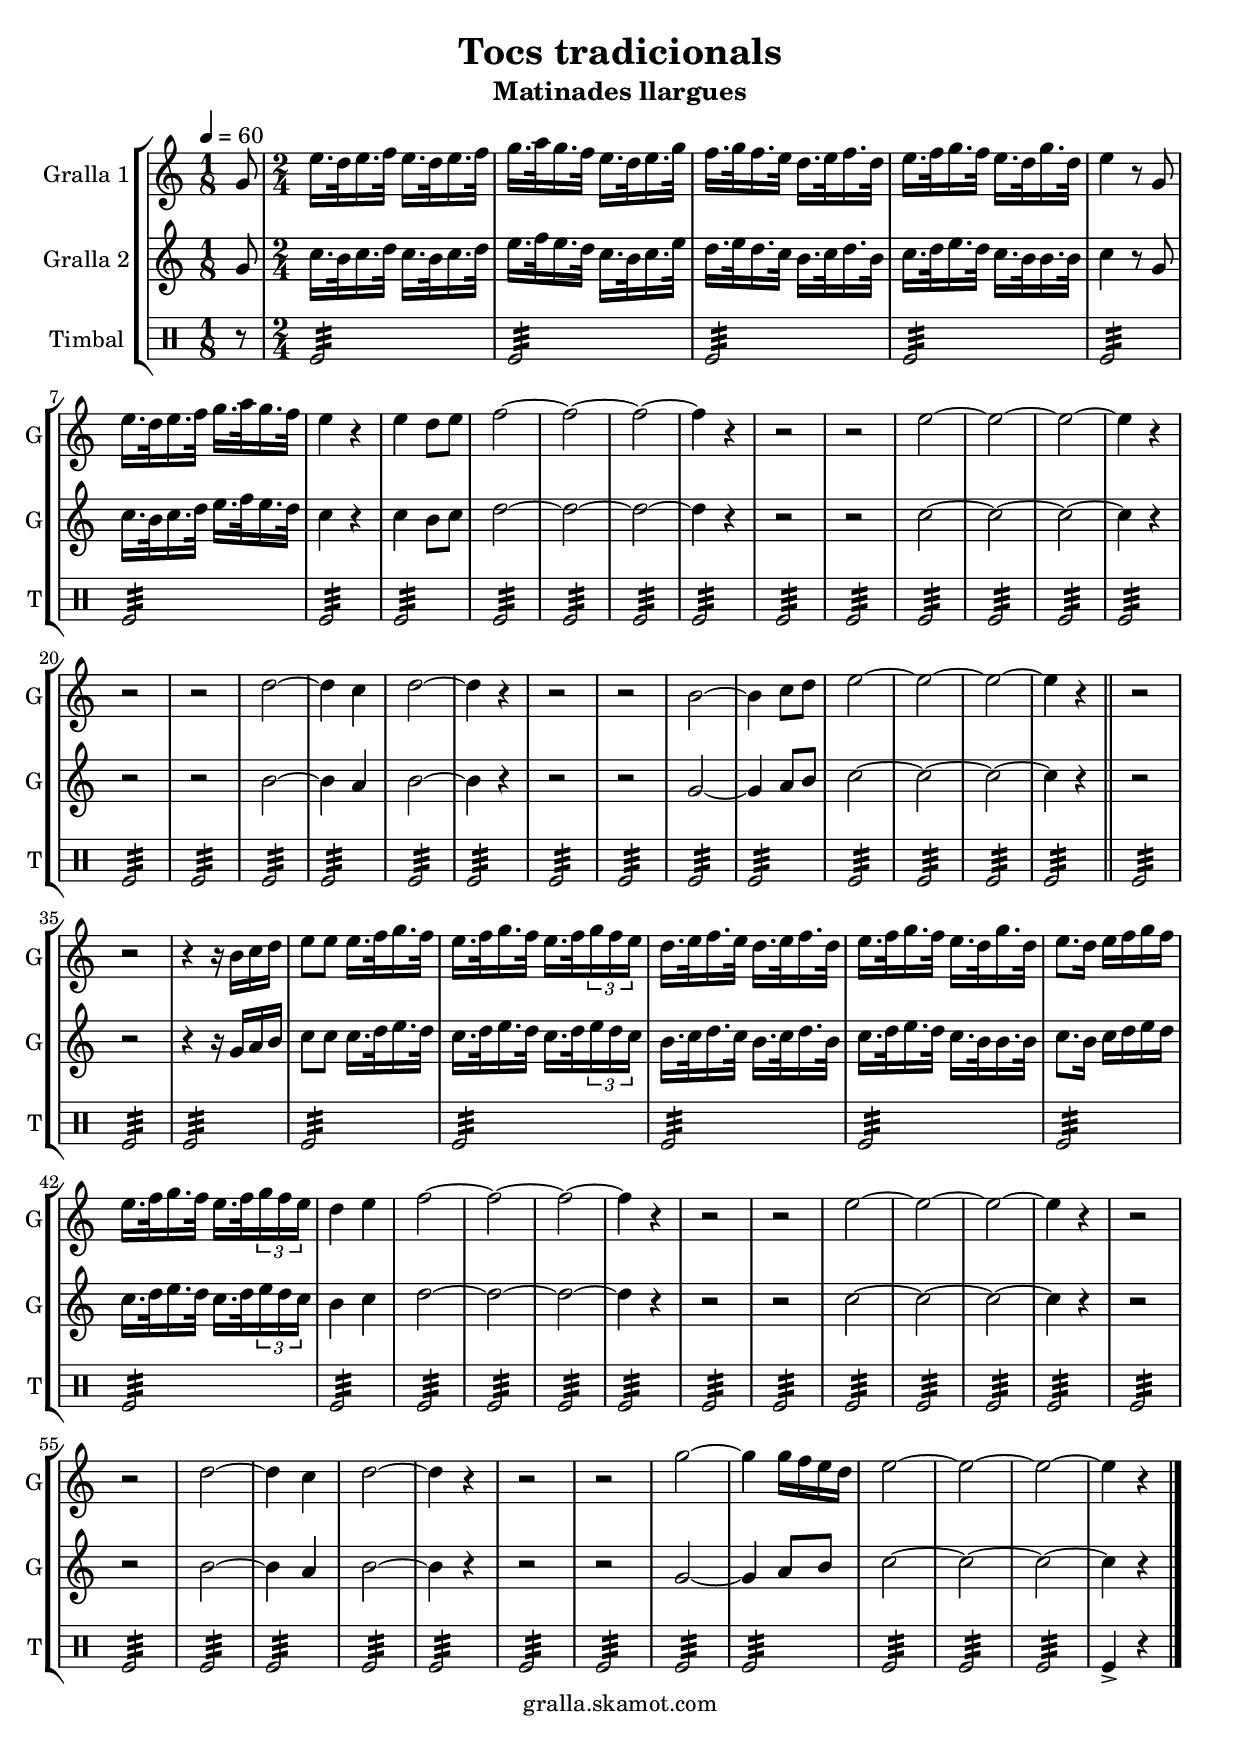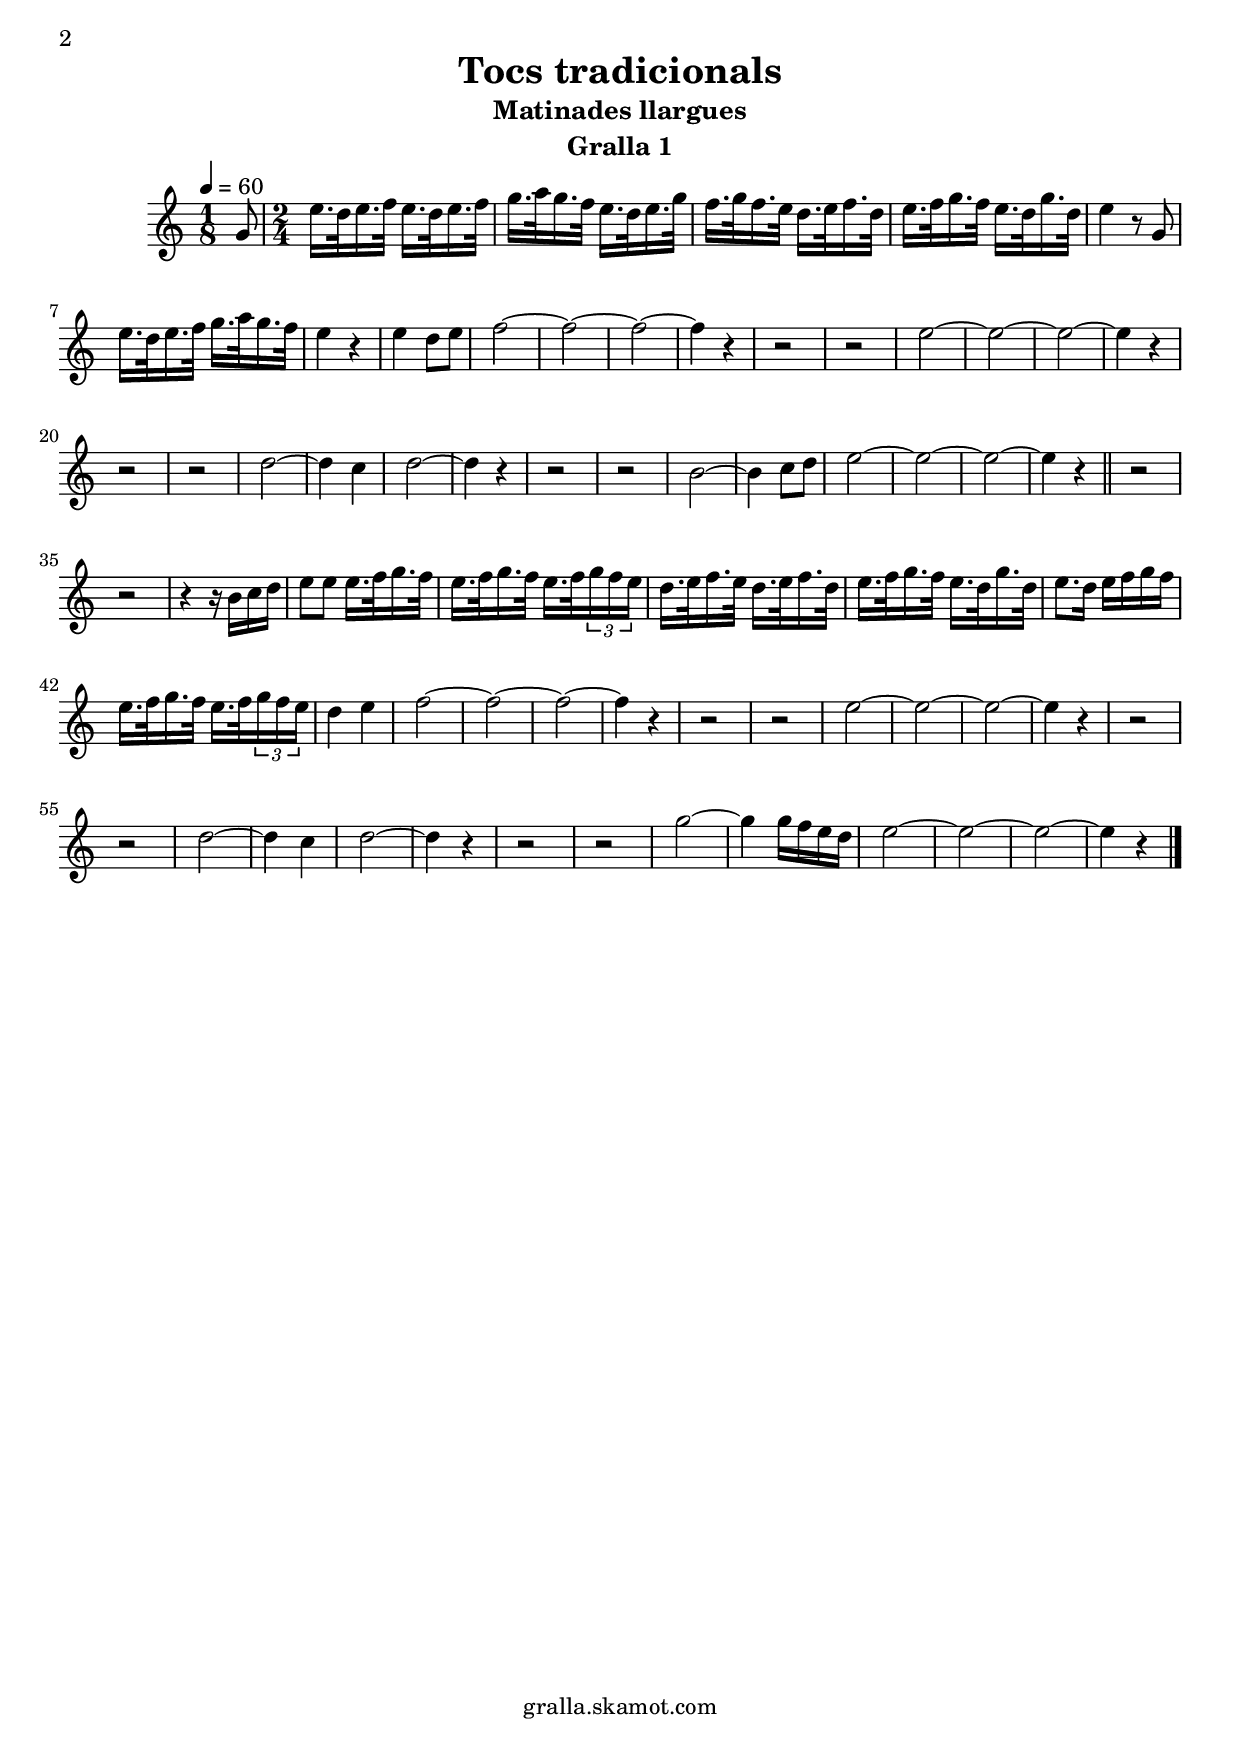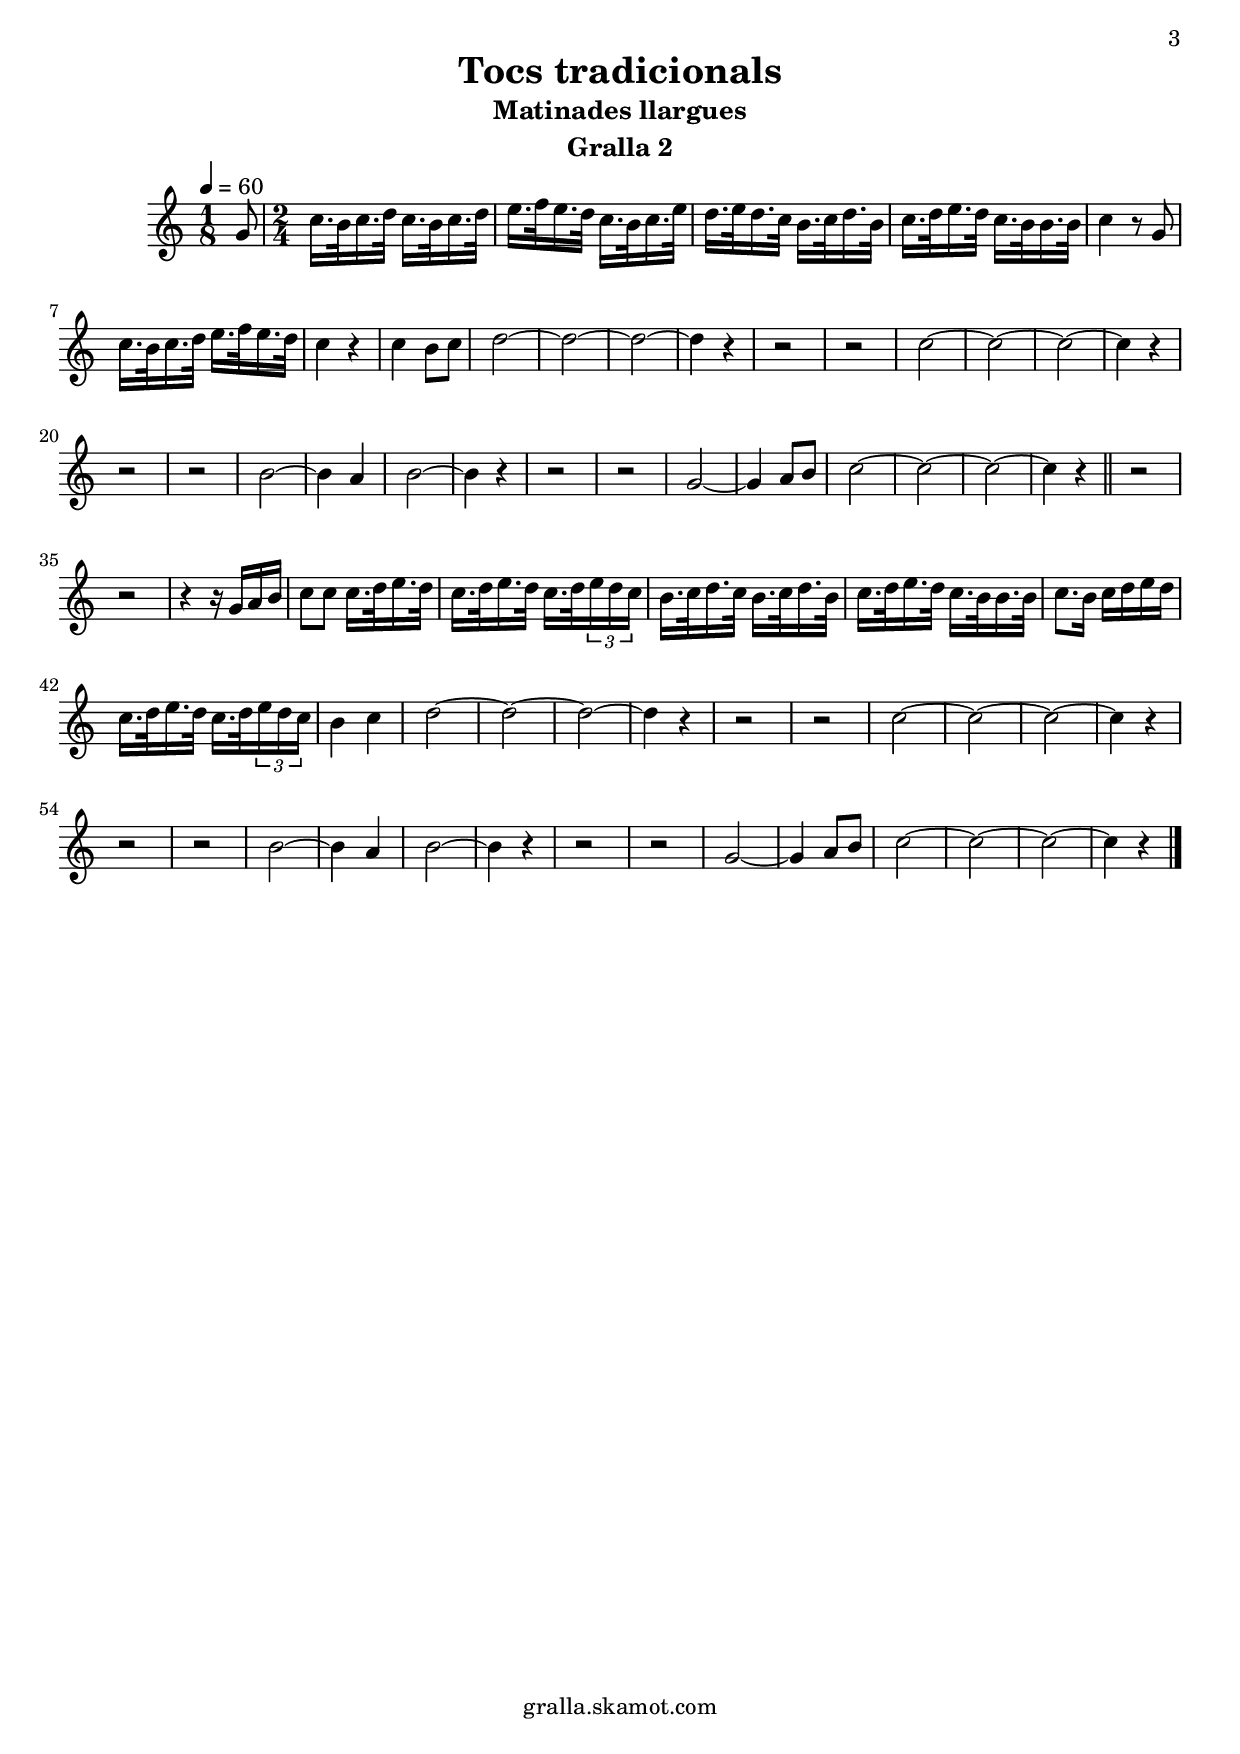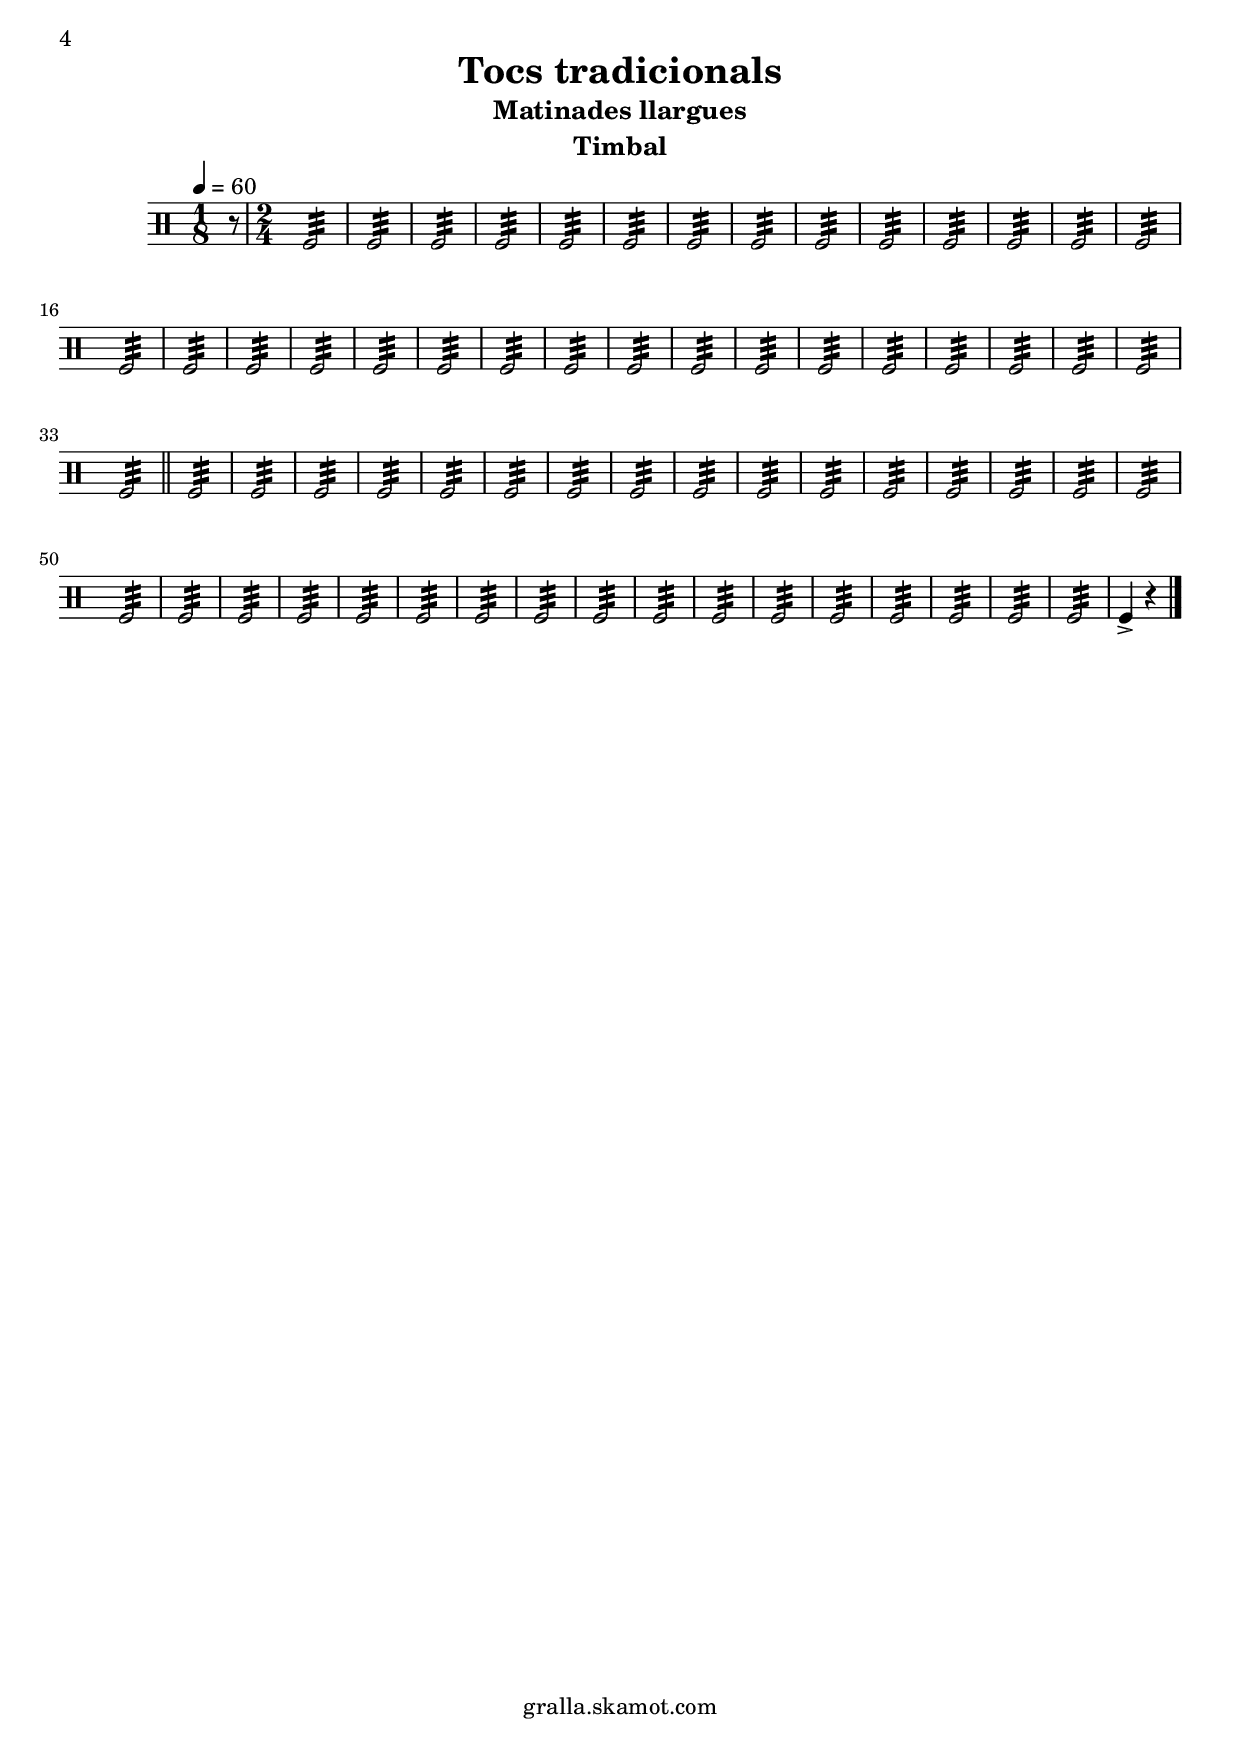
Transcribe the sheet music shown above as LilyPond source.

\version "2.16.2"

\header {
  dedication=""
  title="Tocs tradicionals"
  subtitle="Matinades llargues"
  subsubtitle=""
  poet=""
  meter=""
  piece=""
  composer=""
  arranger=""
  opus=""
  instrument=""
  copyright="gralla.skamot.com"
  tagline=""
}

liniaroAa =
\relative g'
{
  \tempo 4=60
  \clef treble
  \key c \major
  \time 1/8
  g8  |
  \time 2/4   e'16. d32 e16. f32 e16. d32 e16. f32  |
  g16. a32 g16. f32 e16. d32 e16. g32  |
  f16. g32 f16. e32 d16. e32 f16. d32  |
  %05
  e16. f32 g16. f32 e16. d32 g16. d32  |
  e4 r8 g,  |
  e'16. d32 e16. f32 g16. a32 g16. f32  |
  e4 r  |
  e4 d8 e  |
  %10
  f2 ~  |
  f2 ~  |
  f2 ~  |
  f4 r  |
  r2  |
  %15
  r2  |
  e2 ~  |
  e2 ~  |
  e2 ~  |
  e4 r  |
  %20
  r2  |
  r2  |
  d2 ~  |
  d4 c  |
  d2 ~  |
  %25
  d4 r  |
  r2  |
  r2  |
  b2 ~  |
  b4 c8 d  |
  %30
  e2 ~  |
  e2 ~  |
  e2 ~  |
  e4 r  \bar "||"
  r2  |
  %35
  r2  |
  r4 r16 b c d  |
  e8 e e16. f32 g16. f32  |
  e16. f32 g16. f32 e16. f32 \times 2/3 { g16 f e }  |
  d16. e32 f16. e32 d16. e32 f16. d32  |
  %40
  e16. f32 g16. f32 e16. d32 g16. d32  |
  e8. d16 e f g f  |
  e16. f32 g16. f32 e16. f32 \times 2/3 { g16 f e }  |
  d4 e  |
  f2 ~  |
  %45
  f2 ~  |
  f2 ~  |
  f4 r  |
  r2  |
  r2  |
  %50
  e2 ~  |
  e2 ~  |
  e2 ~  |
  e4 r  |
  r2  |
  %55
  r2  |
  d2 ~  |
  d4 c  |
  d2 ~  |
  d4 r  |
  %60
  r2  |
  r2  |
  g2 ~  |
  g4 g16 f e d  |
  e2 ~  |
  %65
  e2 ~  |
  e2 ~  |
  e4 r  \bar "|."
}

liniaroAb =
\relative g'
{
  \tempo 4=60
  \clef treble
  \key c \major
  \time 1/8
  g8  |
  \time 2/4   c16. b32 c16. d32 c16. b32 c16. d32  |
  e16. f32 e16. d32 c16. b32 c16. e32  |
  d16. e32 d16. c32 b16. c32 d16. b32  |
  %05
  c16. d32 e16. d32 c16. b32 b16. b32  |
  c4 r8 g  |
  c16. b32 c16. d32 e16. f32 e16. d32  |
  c4 r  |
  c4 b8 c  |
  %10
  d2 ~  |
  d2 ~  |
  d2 ~  |
  d4 r  |
  r2  |
  %15
  r2  |
  c2 ~  |
  c2 ~  |
  c2 ~  |
  c4 r  |
  %20
  r2  |
  r2  |
  b2 ~  |
  b4 a  |
  b2 ~  |
  %25
  b4 r  |
  r2  |
  r2  |
  g2 ~  |
  g4 a8 b  |
  %30
  c2 ~  |
  c2 ~  |
  c2 ~  |
  c4 r  \bar "||"
  r2  |
  %35
  r2  |
  r4 r16 g a b  |
  c8 c c16. d32 e16. d32  |
  c16. d32 e16. d32 c16. d32 \times 2/3 { e16 d c }  |
  b16. c32 d16. c32 b16. c32 d16. b32  |
  %40
  c16. d32 e16. d32 c16. b32 b16. b32  |
  c8. b16 c d e d  |
  c16. d32 e16. d32 c16. d32 \times 2/3 { e16 d c }  |
  b4 c  |
  d2 ~  |
  %45
  d2 ~  |
  d2 ~  |
  d4 r  |
  r2  |
  r2  |
  %50
  c2 ~  |
  c2 ~  |
  c2 ~  |
  c4 r  |
  r2  |
  %55
  r2  |
  b2 ~  |
  b4 a  |
  b2 ~  |
  b4 r  |
  %60
  r2  |
  r2  |
  g2 ~  |
  g4 a8 b  |
  c2 ~  |
  %65
  c2 ~  |
  c2 ~  |
  c4 r  \bar "|."
}

liniaroAc =
\drummode
{
  \tempo 4=60
  \time 1/8
  r8  |
  \time 2/4   tomfl2:32  |
  tomfl2:32  |
  tomfl2:32  |
  %05
  tomfl2:32  |
  tomfl2:32  |
  tomfl2:32  |
  tomfl2:32  |
  tomfl2:32  |
  %10
  tomfl2:32  |
  tomfl2:32  |
  tomfl2:32  |
  tomfl2:32  |
  tomfl2:32  |
  %15
  tomfl2:32  |
  tomfl2:32  |
  tomfl2:32  |
  tomfl2:32  |
  tomfl2:32  |
  %20
  tomfl2:32  |
  tomfl2:32  |
  tomfl2:32  |
  tomfl2:32  |
  tomfl2:32  |
  %25
  tomfl2:32  |
  tomfl2:32  |
  tomfl2:32  |
  tomfl2:32  |
  tomfl2:32  |
  %30
  tomfl2:32  |
  tomfl2:32  |
  tomfl2:32  |
  tomfl2:32  \bar "||"
  tomfl2:32  |
  %35
  tomfl2:32  |
  tomfl2:32  |
  tomfl2:32  |
  tomfl2:32  |
  tomfl2:32  |
  %40
  tomfl2:32  |
  tomfl2:32  |
  tomfl2:32  |
  tomfl2:32  |
  tomfl2:32  |
  %45
  tomfl2:32  |
  tomfl2:32  |
  tomfl2:32  |
  tomfl2:32  |
  tomfl2:32  |
  %50
  tomfl2:32  |
  tomfl2:32  |
  tomfl2:32  |
  tomfl2:32  |
  tomfl2:32  |
  %55
  tomfl2:32  |
  tomfl2:32  |
  tomfl2:32  |
  tomfl2:32  |
  tomfl2:32  |
  %60
  tomfl2:32  |
  tomfl2:32  |
  tomfl2:32  |
  tomfl2:32  |
  tomfl2:32  |
  %65
  tomfl2:32  |
  tomfl2:32  |
  tomfl4-> r  \bar "|."
}

\bookpart {
  \score {
    \new StaffGroup {
      \override Score.RehearsalMark #'self-alignment-X = #LEFT
      <<
        \new Staff \with {instrumentName = #"Gralla 1" shortInstrumentName = #"G"} \liniaroAa
        \new Staff \with {instrumentName = #"Gralla 2" shortInstrumentName = #"G"} \liniaroAb
        \new DrumStaff \with {instrumentName = #"Timbal" shortInstrumentName = #"T"} \liniaroAc
      >>
    }
    \layout {}
  }
  \score { \unfoldRepeats
    \new StaffGroup {
      \override Score.RehearsalMark #'self-alignment-X = #LEFT
      <<
        \new Staff \with {instrumentName = #"Gralla 1" shortInstrumentName = #"G"} \liniaroAa
        \new Staff \with {instrumentName = #"Gralla 2" shortInstrumentName = #"G"} \liniaroAb
        \new DrumStaff \with {instrumentName = #"Timbal" shortInstrumentName = #"T"} \liniaroAc
      >>
    }
    \midi {
      \set Staff.midiInstrument = "oboe"
      \set DrumStaff.midiInstrument = "drums"
    }
  }
}

\bookpart {
  \header {instrument="Gralla 1"}
  \score {
    \new StaffGroup {
      \override Score.RehearsalMark #'self-alignment-X = #LEFT
      <<
        \new Staff \liniaroAa
      >>
    }
    \layout {}
  }
  \score { \unfoldRepeats
    \new StaffGroup {
      \override Score.RehearsalMark #'self-alignment-X = #LEFT
      <<
        \new Staff \liniaroAa
      >>
    }
    \midi {
      \set Staff.midiInstrument = "oboe"
      \set DrumStaff.midiInstrument = "drums"
    }
  }
}

\bookpart {
  \header {instrument="Gralla 2"}
  \score {
    \new StaffGroup {
      \override Score.RehearsalMark #'self-alignment-X = #LEFT
      <<
        \new Staff \liniaroAb
      >>
    }
    \layout {}
  }
  \score { \unfoldRepeats
    \new StaffGroup {
      \override Score.RehearsalMark #'self-alignment-X = #LEFT
      <<
        \new Staff \liniaroAb
      >>
    }
    \midi {
      \set Staff.midiInstrument = "oboe"
      \set DrumStaff.midiInstrument = "drums"
    }
  }
}

\bookpart {
  \header {instrument="Timbal"}
  \score {
    \new StaffGroup {
      \override Score.RehearsalMark #'self-alignment-X = #LEFT
      <<
        \new DrumStaff \liniaroAc
      >>
    }
    \layout {}
  }
  \score { \unfoldRepeats
    \new StaffGroup {
      \override Score.RehearsalMark #'self-alignment-X = #LEFT
      <<
        \new DrumStaff \liniaroAc
      >>
    }
    \midi {
      \set Staff.midiInstrument = "oboe"
      \set DrumStaff.midiInstrument = "drums"
    }
  }
}

